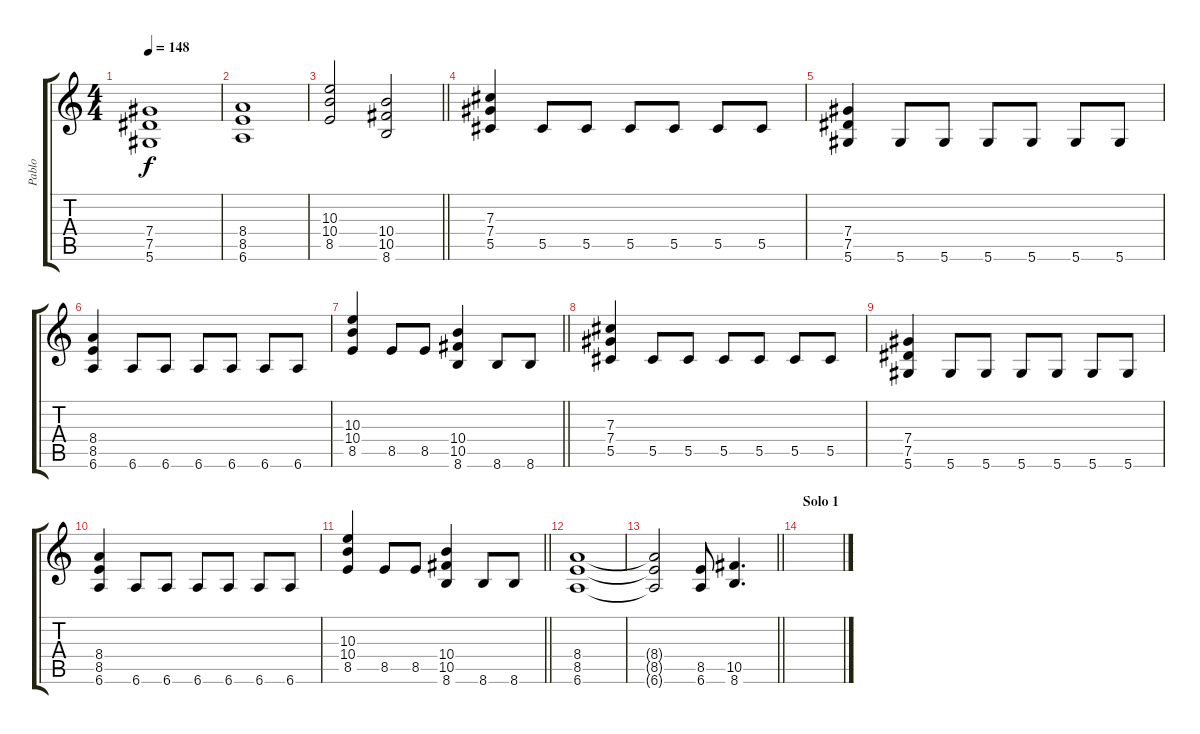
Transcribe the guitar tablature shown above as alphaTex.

\track ("Pablo" "Pablo") {instrument distortionguitar}
\staff {score tabs}
\tuning (Eb4 Bb3 Gb3 Db3 Ab2 Eb2) {hide}
\ts (4 4)
\tempo 148
\clef g2
\ks c
(7.4 7.5 5.6).1{dy f} |
(8.4 8.5 6.6).1 |
\barLineRight lightlight
(10.3 10.4 8.5).2 (10.4 10.5 8.6).2 |
\section ("" "")
(7.3 7.4 5.5).4 5.5.8 5.5.8 5.5.8 5.5.8 5.5.8 5.5.8 |
(7.4 7.5 5.6).4 5.6.8 5.6.8 5.6.8 5.6.8 5.6.8 5.6.8 |
(8.4 8.5 6.6).4 6.6.8 6.6.8 6.6.8 6.6.8 6.6.8 6.6.8 |
\barLineRight lightlight
(10.3 10.4 8.5).4 8.5.8 8.5.8 (10.4 10.5 8.6).4 8.6.8 8.6.8 |
(7.3 7.4 5.5).4 5.5.8 5.5.8 5.5.8 5.5.8 5.5.8 5.5.8 |
(7.4 7.5 5.6).4 5.6.8 5.6.8 5.6.8 5.6.8 5.6.8 5.6.8 |
(8.4 8.5 6.6).4 6.6.8 6.6.8 6.6.8 6.6.8 6.6.8 6.6.8 |
\barLineRight lightlight
(10.3 10.4 8.5).4 8.5.8 8.5.8 (10.4 10.5 8.6).4 8.6.8 8.6.8 |
(8.4 8.5 6.6).1 |
\barLineRight lightlight
(8.4{t} 8.5{t} 6.6{t}).2 (8.5 6.6).8 (10.5 8.6).4{d} |
\section ("" "Solo 1")
